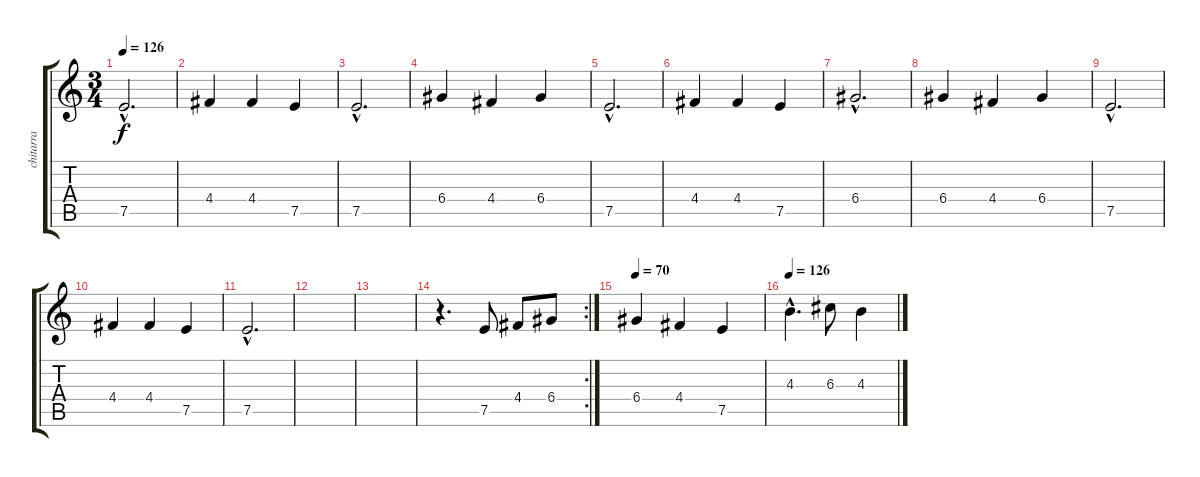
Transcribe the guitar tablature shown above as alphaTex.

\track ("chitarra" "chitarra") {instrument overdrivenguitar}
\staff {score tabs}
\tuning (E4 B3 G3 D3 A2 E2) {hide}
\ts (3 4)
\tempo 126
\clef g2
\ks c
7.5{hac}.2{d dy f} |
4.4.4 4.4.4 7.5.4 |
7.5{hac}.2{d} |
6.4.4 4.4.4 6.4.4 |
7.5{hac}.2{d} |
4.4.4 4.4.4 7.5.4 |
6.4{hac}.2{d} |
6.4.4 4.4.4 6.4.4 |
7.5{hac}.2{d} |
4.4.4 4.4.4 7.5.4 |
7.5{hac}.2{d} |
|
|
\rc 2
r.4{d} 7.5.8 4.4.8 6.4.8 |
\tempo 70
6.4.4 4.4.4 7.5.4 |
\tempo 126
4.3{hac}.4{d} 6.3.8 4.3.4
